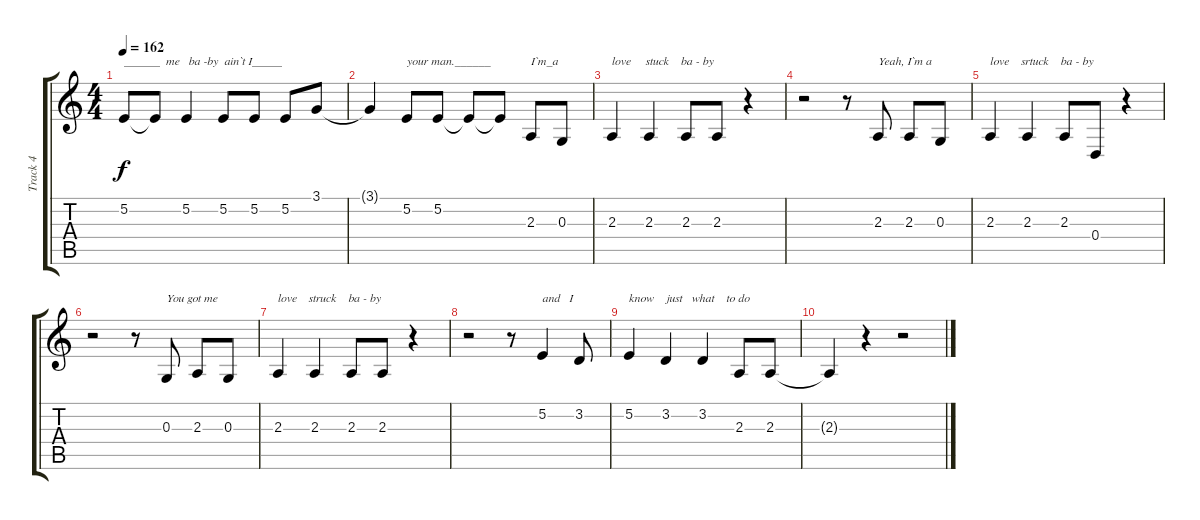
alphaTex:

\track ("Track 4" "Track 4") {instrument flute}
\staff {score tabs}
\tuning (E4 B3 G3 D3 A2 E2) {hide}
\ts (4 4)
\tempo 162
\clef g2
\ks c
5.2{t}.8{txt "______  me   ba -by  ain`t I_____" dy f} 5.2{t}.8 5.2.4 5.2.8 5.2.8 5.2.8 3.1.8 |
3.1{t}.4 5.2.8{txt "your man.______"} 5.2.8 5.2{t}.8 5.2{t}.8 2.3.8{txt "I`m_a "} 0.3.8 |
2.3.4{txt "love     stuck    ba - by"} 2.3.4 2.3.8 2.3.8 r.4 |
r.2 r.8 2.3.8{txt "Yeah, I`m a"} 2.3.8 0.3.8 |
2.3.4{txt "love    srtuck    ba - by"} 2.3.4 2.3.8 0.4.8 r.4 |
r.2 r.8 0.3.8{txt "You got me"} 2.3.8 0.3.8 |
2.3.4{txt "love    struck    ba - by"} 2.3.4 2.3.8 2.3.8 r.4 |
r.2 r.8 5.2.4{txt "and   I"} 3.2.8 |
5.2.4{txt "know    just   what    to do"} 3.2.4 3.2.4 2.3.8 2.3.8 |
2.3{t}.4 r.4 r.2
